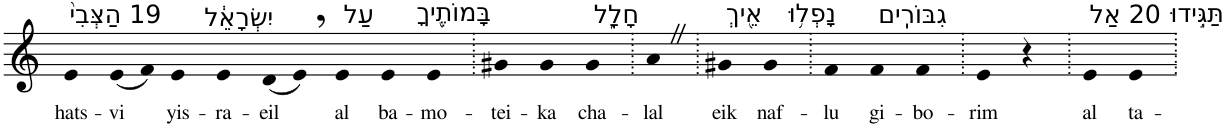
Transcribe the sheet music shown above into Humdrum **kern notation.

**kern	**text
*part1	*part1
*staff1	*staff1
*I"Piano	*
*I'Pno	*
*clefG2	*
*k[]	*
=1	=1
!LO:TX:a:t=19 הַצְּבִי֙	!
!	!LO:LY:b
4e	hats-
!	!LO:LY:b
(8e	-vi
8f)	.
!LO:TX:a:t=יִשְׂרָאֵ֔ל	!
!	!LO:LY:b
4e	yis-
!	!LO:LY:b
4e	-ra-
!	!LO:LY:b
(8d	-eil
8e,)	.
!LO:TX:a:t=עַל	!
!	!LO:LY:b
4e	al
!LO:TX:a:t=בָּמוֹתֶ֖יךָ	!
!	!LO:LY:b
4e	ba-
!	!LO:LY:b
4e	-mo-
=2.	=2.
!	!LO:LY:b
4g#X	-tei-
!	!LO:LY:b
4g#	-ka
!LO:TX:a:t=חָלָ֑ל	!
!	!LO:LY:b
4g#	cha-
=3.	=3.
!	!LO:LY:b
4aZ	-lal
=4.	=4.
!LO:TX:a:t=אֵ֖יךְ	!
!	!LO:LY:b
4g#X	eik
!LO:TX:a:t=נָפְל֥וּ	!
!	!LO:LY:b
4g#	naf-
=5.	=5.
!	!LO:LY:b
4f	-lu
!LO:TX:a:t=גִבּוֹרִֽים	!
!	!LO:LY:b
4f	gi-
!	!LO:LY:b
4f	-bo-
=6.	=6.
!	!LO:LY:b
4e	-rim
4r	.
=7.	=7.
!LO:TX:a:t=20 אַל	!
!	!LO:LY:b
4e	al
!LO:TX:a:t=תַּגִּ֣ידוּ	!
!	!LO:LY:b
4e	ta-
=.	=.
*-	*-
